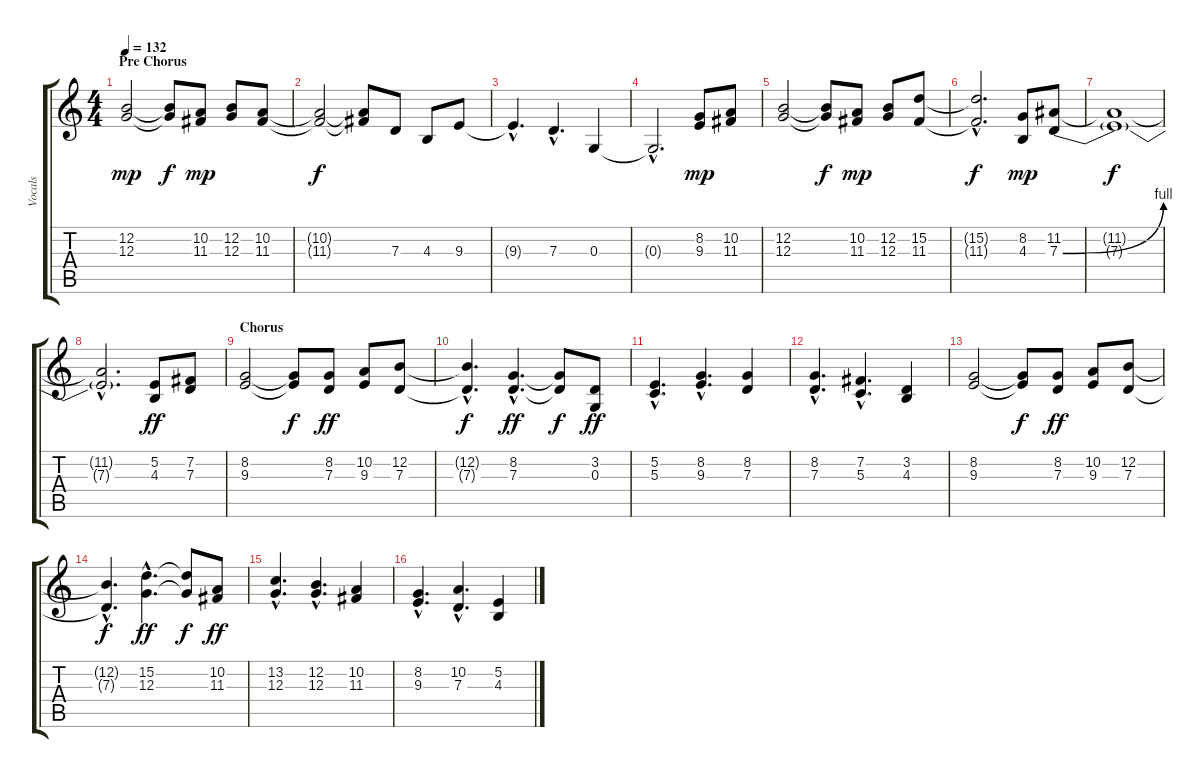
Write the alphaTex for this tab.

\track ("Vocals" "Vocals") {instrument oboe}
\staff {score tabs}
\tuning (E4 B3 G3 D3 A2 E2) {hide}
\ts (4 4)
\section ("" "Pre Chorus")
\tempo 132
\clef g2
\ks c
(12.2 12.3).2{dy mp} (12.2{t} 12.3{t}).8{dy f} (10.2 11.3).8{dy mp} (12.2 12.3).8 (10.2 11.3).8 |
(10.2{t} 11.3{t}).2{dy f} (10.2{t} 11.3{t}).8 7.3.8 4.3.8 9.3.8 |
9.3{hac t}.4{d} 7.3{hac}.4{d} 0.3.4 |
0.3{hac t}.2{d} (8.2 9.3).8{dy mp} (10.2 11.3).8 |
(12.2 12.3).2 (12.2{t} 12.3{t}).8{dy f} (10.2 11.3).8{dy mp} (12.2 12.3).8 (15.2 11.3).8 |
(15.2{hac t} 11.3{hac t}).2{d dy f} (8.2 4.3).8{dy mp} (11.2 7.3{be (bend 0 0 60 4)}).8 |
(11.2{t} 7.3{t}).1{dy f} |
(11.2{hac t} 7.3{hac t}).2{d} (5.2 4.3).8{dy ff} (7.2 7.3).8 |
\section ("" "Chorus")
(8.2 9.3).2 (8.2{t} 9.3{t}).8{dy f} (8.2 7.3).8{dy ff} (10.2 9.3).8 (12.2 7.3).8 |
(12.2{hac t} 7.3{hac t}).4{d dy f} (8.2{hac} 7.3{hac}).4{d dy ff} (8.2{t} 7.3{t}).8{dy f} (3.2 0.3).8{dy ff} |
(5.2{hac} 5.3{hac}).4{d} (8.2{hac} 9.3{hac}).4{d} (8.2 7.3).4 |
(8.2{hac} 7.3{hac}).4{d} (7.2{hac} 5.3{hac}).4{d} (3.2 4.3).4 |
(8.2 9.3).2 (8.2{t} 9.3{t}).8{dy f} (8.2 7.3).8{dy ff} (10.2 9.3).8 (12.2 7.3).8 |
(12.2{hac t} 7.3{hac t}).4{d dy f} (15.2{hac} 12.3{hac}).4{d dy ff} (15.2{t} 12.3{t}).8{dy f} (10.2 11.3).8{dy ff} |
(13.2{hac} 12.3{hac}).4{d} (12.2{hac} 12.3{hac}).4{d} (10.2 11.3).4 |
(8.2{hac} 9.3{hac}).4{d} (10.2{hac} 7.3{hac}).4{d} (5.2 4.3).4
